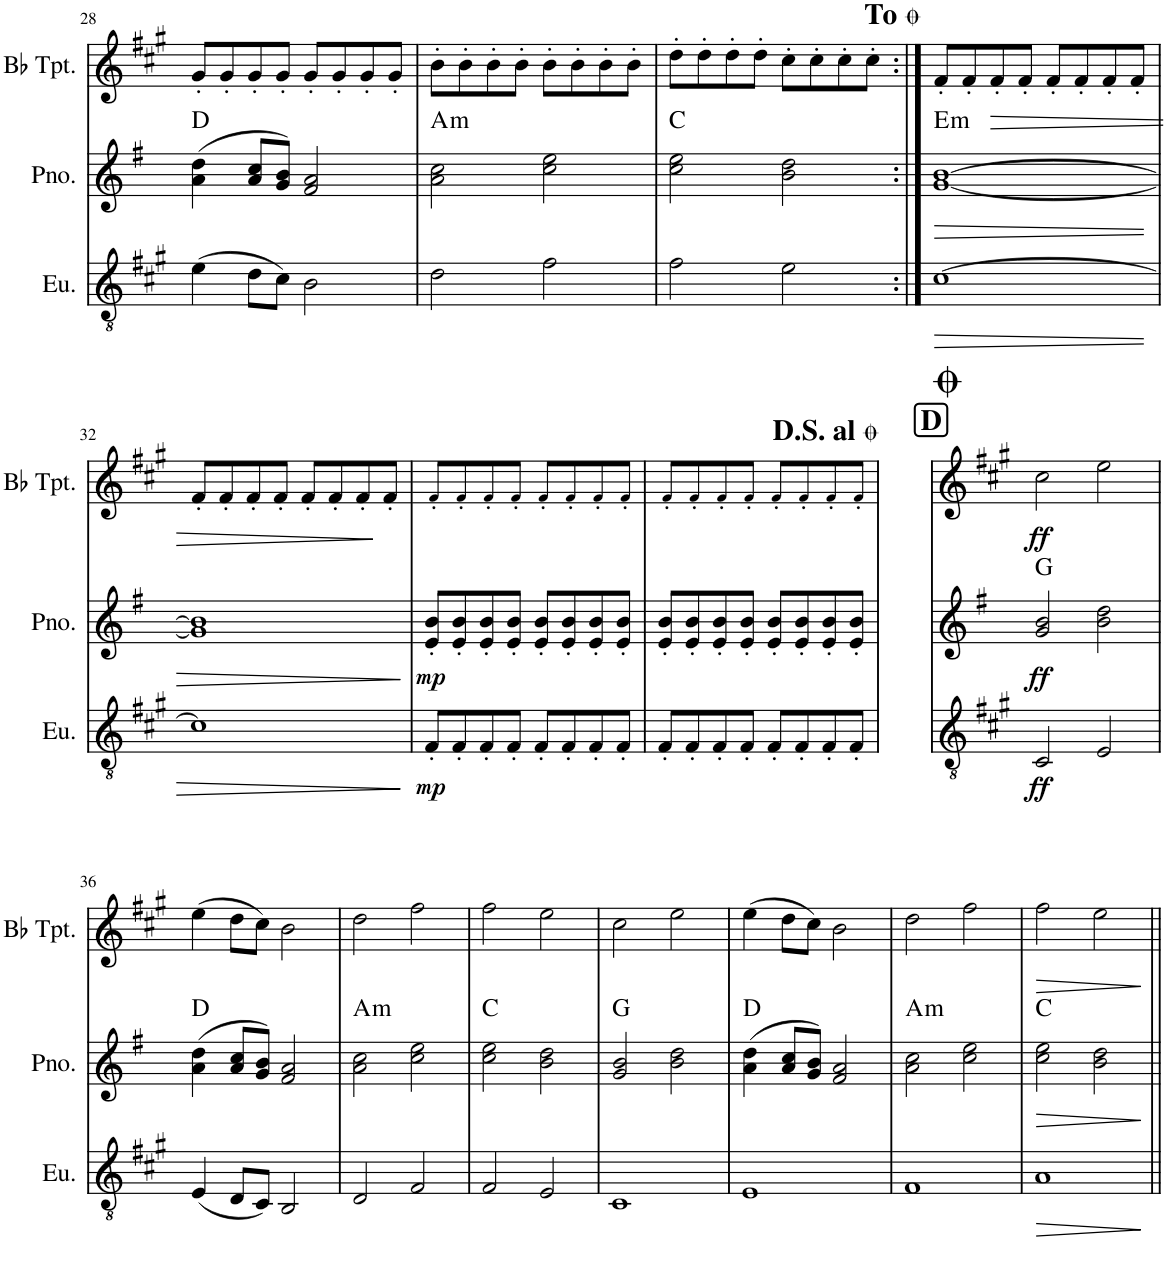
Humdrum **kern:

**kern	**dynam	**kern	**dynam	**harte	**kern	**dynam
*part3	*part3	*part2	*part2	*part2	*part1	*part1
*staff3	*staff3	*staff2	*staff2	*	*staff1	*staff1
*I"Euphonium	*	*I"Piano	*	*	*I"Bb Trumpet	*
*I'Eu.	*	*I'Pno.	*	*	*I'Bb Tpt.	*
!!LO:PB:g=z
*clefGv2	*	*clefG2	*	*	*clefG2	*
*Trd1c2	*	*	*	*	*Trd1c2	*
*k[f#c#g#]	*	*k[f#]	*	*	*k[f#c#g#]	*
=28	=28	=28	=28	=28	=28	=28
(4e\	.	(4a\ 4dd\	.	D:maj	8g#'/L	.
.	.	.	.	.	8g#'/	.
8d\L	.	8a/ 8cc/L	.	.	8g#'/	.
8c#\J)	.	8g/ 8b/J)	.	.	8g#'/J	.
2B\	.	2f#/ 2a/	.	.	8g#'/L	.
.	.	.	.	.	8g#'/	.
.	.	.	.	.	8g#'/	.
.	.	.	.	.	8g#'/J	.
=29	=29	=29	=29	=29	=29	=29
!	!	!	!	!LO:H:kt=m	!	!
2d\	.	2a\ 2cc\	.	A:min	8b'\L	.
.	.	.	.	.	8b'\	.
.	.	.	.	.	8b'\	.
.	.	.	.	.	8b'\J	.
2f#\	.	2cc\ 2ee\	.	.	8b'\L	.
.	.	.	.	.	8b'\	.
.	.	.	.	.	8b'\	.
.	.	.	.	.	8b'\J	.
=30	=30	=30	=30	=30	=30	=30
2f#\	.	2cc\ 2ee\	.	C:maj	8dd'\L	.
.	.	.	.	.	8dd'\	.
.	.	.	.	.	8dd'\	.
.	.	.	.	.	8dd'\J	.
2e\	.	2b\ 2dd\	.	.	8cc#'\L	.
.	.	.	.	.	8cc#'\	.
.	.	.	.	.	8cc#'\	.
.	.	.	.	.	8cc#'\J	.
!	!	!	!	!	!LO:TX:a:t=<b><font size="14"/>To </b>	!
=31:|!	=31:|!	=31:|!	=31:|!	=31:|!	=31:|!	=31:|!
!	!LO:HP:b	!	!LO:HP:b	!LO:H:kt=m	!	!
[1c#	>	[1g [1b	>	E:min	8f#'/L	.
.	.	.	.	.	8f#'/	.
!	!	!	!	!	!	!LO:HP:b
.	.	.	.	.	8f#'/	>
.	.	.	.	.	8f#'/J	.
.	.	.	.	.	8f#'/L	.
.	.	.	.	.	8f#'/	.
.	.	.	.	.	8f#'/	.
.	.	.	.	.	8f#'/J	.
!!LO:LB:g=z
=32	=32	=32	=32	=32	=32	=32
1c#]	.	1g] 1b]	.	.	8f#'/L	.
.	.	.	.	.	8f#'/	.
.	.	.	.	.	8f#'/	.
.	.	.	.	.	8f#'/J	.
.	.	.	.	.	8f#'/L	.
.	.	.	.	.	8f#'/	.
.	.	.	.	.	8f#'/	.
.	.	.	.	.	8f#'/J	]
.	]	.	]	.	.	.
=33	=33	=33	=33	=33	=33	=33
!	!LO:DY:b	!	!LO:DY:b	!	!	!
8F#'/L	mp	8e/' 8b/'L	mp	.	8f#'!/L	.
8F#'/	.	8e/' 8b/'	.	.	8f#'!/	.
8F#'/	.	8e/' 8b/'	.	.	8f#'!/	.
8F#'/J	.	8e/' 8b/'J	.	.	8f#'!/J	.
8F#'/L	.	8e/' 8b/'L	.	.	8f#'!/L	.
8F#'/	.	8e/' 8b/'	.	.	8f#'!/	.
8F#'/	.	8e/' 8b/'	.	.	8f#'!/	.
8F#'/J	.	8e/' 8b/'J	.	.	8f#'!/J	.
=34	=34	=34	=34	=34	=34	=34
8F#'/L	.	8e/' 8b/'L	.	.	8f#'!/L	.
8F#'/	.	8e/' 8b/'	.	.	8f#'!/	.
8F#'/	.	8e/' 8b/'	.	.	8f#'!/	.
8F#'/J	.	8e/' 8b/'J	.	.	8f#'!/J	.
8F#'/L	.	8e/' 8b/'L	.	.	8f#'!/L	.
8F#'/	.	8e/' 8b/'	.	.	8f#'!/	.
8F#'/	.	8e/' 8b/'	.	.	8f#'!/	.
8F#'/J	.	8e/' 8b/'J	.	.	8f#'!/J	.
!	!	!	!	!	!LO:TX:a:t=<b><font size="14"/>D.S. al </b>	!
!!LO:REH:place=s1:a:B:cj:fs=14:t=D
=35	=35	=35	=35	=35	=35	=35
!	!LO:DY:b	!	!LO:DY:b	!	!	!LO:DY:b
2C#/	ff	2g/ 2b/	ff	G:maj	2cc#\	ff
2E/	.	2b\ 2dd\	.	.	2ee\	.
!!LO:LB:g=z
=36	=36	=36	=36	=36	=36	=36
(4E/	.	(4a\ 4dd\	.	D:maj	(4ee\	.
8D/L	.	8a/ 8cc/L	.	.	8dd\L	.
8C#/J)	.	8g/ 8b/J)	.	.	8cc#\J)	.
2BB/	.	2f#/ 2a/	.	.	2b\	.
=37	=37	=37	=37	=37	=37	=37
!	!	!	!	!LO:H:kt=m	!	!
2D/	.	2a\ 2cc\	.	A:min	2dd\	.
2F#/	.	2cc\ 2ee\	.	.	2ff#\	.
=38	=38	=38	=38	=38	=38	=38
2F#/	.	2cc\ 2ee\	.	C:maj	2ff#\	.
2E/	.	2b\ 2dd\	.	.	2ee\	.
=39	=39	=39	=39	=39	=39	=39
1C#	.	2g/ 2b/	.	G:maj	2cc#\	.
.	.	2b\ 2dd\	.	.	2ee\	.
=40	=40	=40	=40	=40	=40	=40
1E	.	(4a\ 4dd\	.	D:maj	(4ee\	.
.	.	8a/ 8cc/L	.	.	8dd\L	.
.	.	8g/ 8b/J)	.	.	8cc#\J)	.
.	.	2f#/ 2a/	.	.	2b\	.
=41	=41	=41	=41	=41	=41	=41
!	!	!	!	!LO:H:kt=m	!	!
1F#	.	2a\ 2cc\	.	A:min	2dd\	.
.	.	2cc\ 2ee\	.	.	2ff#\	.
=42	=42	=42	=42	=42	=42	=42
!	!LO:HP:b	!	!LO:HP:b	!	!	!LO:HP:b
1A	>	2cc\ 2ee\	>	C:maj	2ff#\	>
.	.	2b\ 2dd\	.	.	2ee\	.
.	]	.	]	.	.	]
=||	=||	=||	=||	=||	=||	=||
*-	*-	*-	*-	*-	*-	*-
